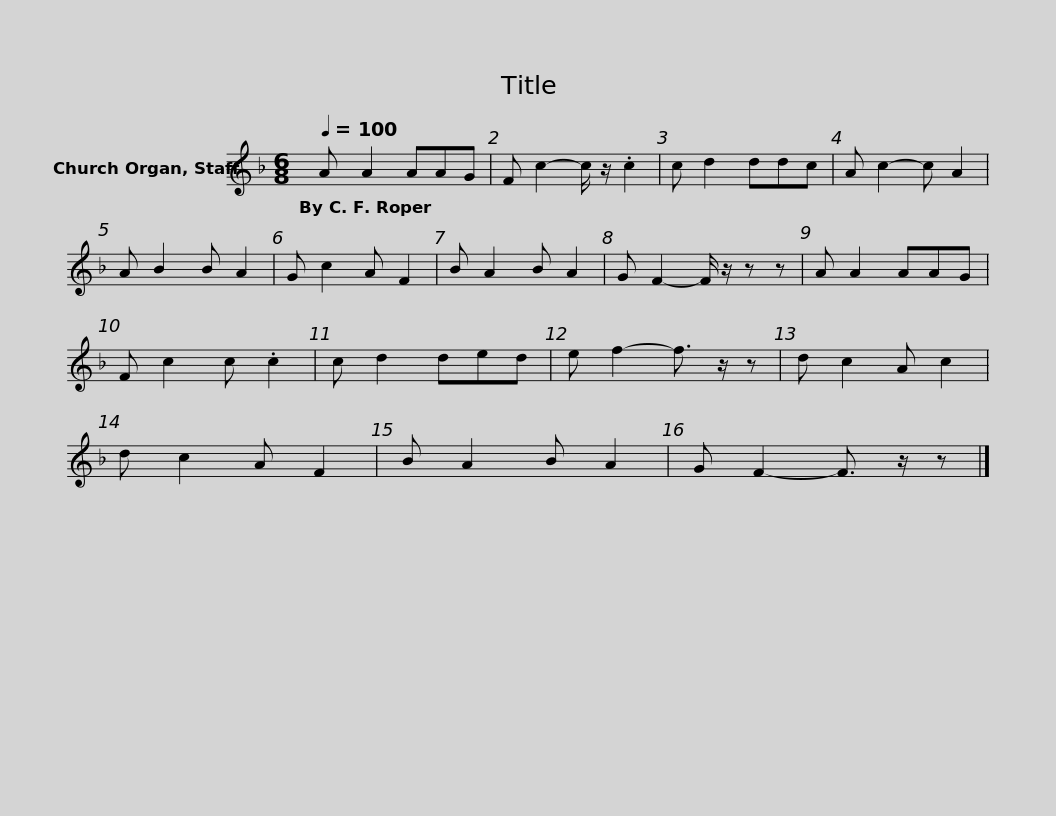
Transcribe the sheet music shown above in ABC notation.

X:1
L:1/8
Q:1/4=100
M:6/8
I:linebreak $
K:F
V:1 treble
V:1
 A A2 AAG | F c2- c/ z/ .c2 | c d2 ddc | A c2- c A2 | A B2 B A2 | %5
 G c2 A F2 | B A2 B A2 | G F2- F/ z/ z z |$ A A2 AAG | F c2 c .c2 | %10
 c d2 ded | e f2- f3/2 z/ z | d c2 A c2 | d c2 A F2 | B A2 B A2 | %15
 G F2- F3/2 z/ z |] %16
